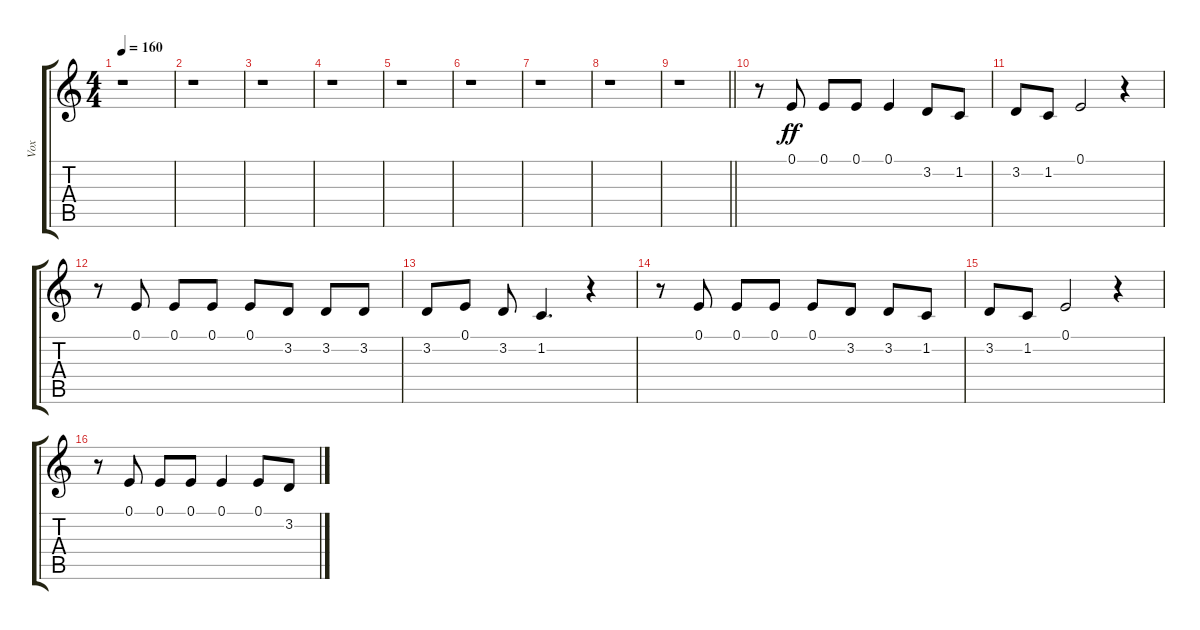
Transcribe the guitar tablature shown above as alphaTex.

\track ("Vox" "Vox") {instrument voiceoohs}
\staff {score tabs}
\tuning (E4 B3 G3 D3 A2 E2) {hide}
\ts (4 4)
\tempo 160
\clef g2
\ks c
r.1{dy ff} |
r.1 |
r.1 |
r.1 |
r.1 |
r.1 |
r.1 |
r.1 |
\barLineRight lightlight
r.1 |
r.8 0.1.8 0.1.8 0.1.8 0.1.4 3.2.8 1.2.8 |
3.2.8 1.2.8 0.1.2 r.4 |
r.8 0.1.8 0.1.8 0.1.8 0.1.8 3.2.8 3.2.8 3.2.8 |
3.2.8 0.1.8 3.2.8 1.2.4{d} r.4 |
r.8 0.1.8 0.1.8 0.1.8 0.1.8 3.2.8 3.2.8 1.2.8 |
3.2.8 1.2.8 0.1.2 r.4 |
r.8 0.1.8 0.1.8 0.1.8 0.1.4 0.1.8 3.2.8
